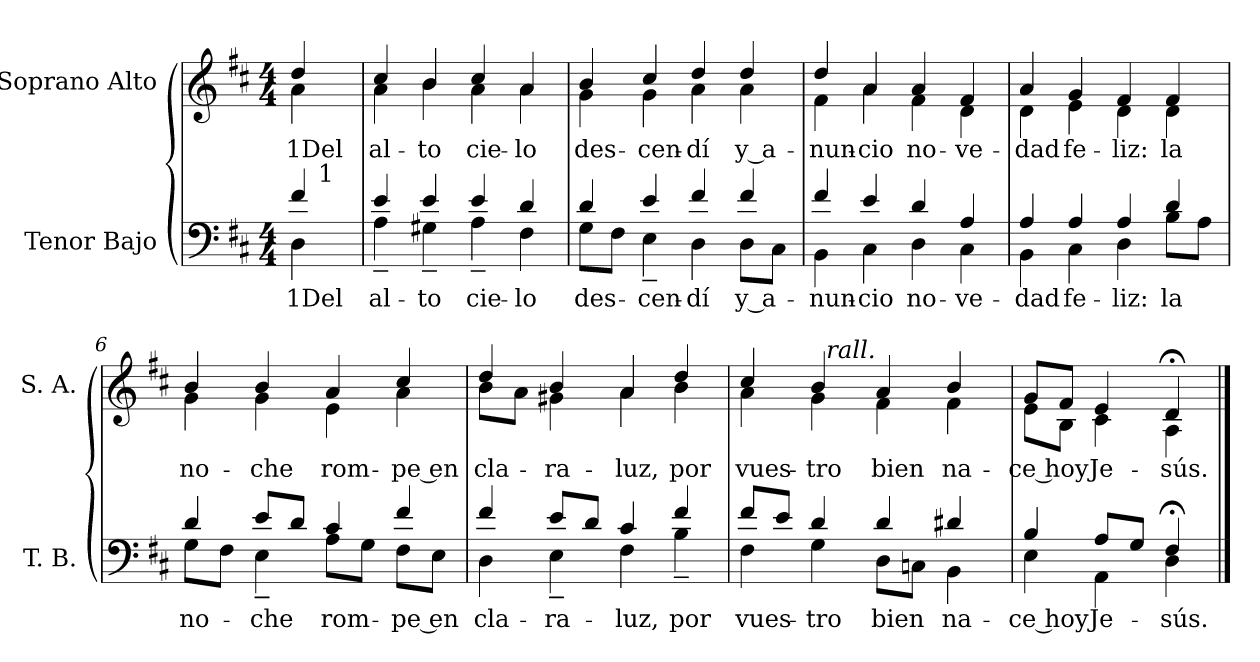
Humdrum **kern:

**kern	**text	**kern	**text
*part2	*part2	*part1	*part1
*staff2	*staff2	*staff1	*staff1
*I"Tenor Bajo	*	*I"Soprano Alto	*
*I'T. B.	*	*I'S. A.	*
*clefF4	*	*clefG2	*
*k[f#c#]	*	*k[f#c#]	*
*D:	*	*D:	*
*M4/4	*	*M4/4	*
=1	=1	=1	=1
!	!	!LO:TX:a:t=Andante	!
!	!LO:LY:a	!	!LO:LY:b
*^	*	*^	*
*	*^	*	*	*	*
4f#/	4D\	16.ryy	1­Del	4dd/	4a\	1­Del
!	!	!LO:TX:a:t=1	!	!	!	!
.	.	8ryy	.	.	.	.
.	.	32ryy	.	.	.	.
=2	=2	=2	=2	=2	=2	=2
!	!	!	!LO:LY:a	!	!	!LO:LY:b
*	*v	*v	*	*	*	*
4e/	4A~<\	al-	4cc#/	4a\	al-
!	!	!LO:LY:a	!	!	!LO:LY:b
4e/	4G#X~<\	-to	4b/	4b\	-to
!	!	!LO:LY:a	!	!	!LO:LY:b
4e/	4A~<\	cie-	4cc#/	4a\	cie-
!	!	!LO:LY:a	!	!	!LO:LY:b
4d/	4F#\	-lo	4a/	4a\	-lo
=3	=3	=3	=3	=3	=3
!	!	!LO:LY:a	!	!	!LO:LY:b
4d/	8G\L	des-	4b/	4g\	des-
.	8F#\J	.	.	.	.
!	!	!LO:LY:a	!	!	!LO:LY:b
4e/	4E~<\	-cen-	4cc#/	4g\	-cen-
!	!	!LO:LY:a	!	!	!LO:LY:b
4f#/	4D\	-dí	4dd/	4a\	-dí
!	!	!LO:LY:a:rj	!	!	!LO:LY:b:rj
4f#/	8D\L	y a-	4dd/	4a\	y a-
.	8C#\J	.	.	.	.
=4	=4	=4	=4	=4	=4
!	!	!LO:LY:a	!	!	!LO:LY:b
4f#/	4BB\	-nun-	4dd/	4f#\	-nun-
!	!	!LO:LY:a:rj	!	!	!LO:LY:b:rj
4e/	4C#\	-cio	4a/	4a\	-cio
!	!	!LO:LY:a	!	!	!LO:LY:b
4d/	4D\	no-	4a/	4f#\	no-
!	!	!LO:LY:a	!	!	!LO:LY:b
4A/	4C#\	-ve-	4f#/	4d\	-ve-
=5	=5	=5	=5	=5	=5
!	!	!LO:LY:a	!	!	!LO:LY:b
4A/	4BB\	-dad	4a/	4d\	-dad
!	!	!LO:LY:a	!	!	!LO:LY:b
4A/	4C#\	fe-	4g/	4e\	fe-
!	!	!LO:LY:a	!	!	!LO:LY:b
4A/	4D\	-liz:	4f#/	4d\	-liz:
!	!	!LO:LY:a	!	!	!LO:LY:b
4d/	8B\L	la	4f#/	4d\	la
.	8A\J	.	.	.	.
!!LO:LB:g=z	!!
=6	=6	=6	=6	=6	=6
!	!	!LO:LY:a	!	!	!LO:LY:b
4d/	8G\L	no-	4b/	4g\	no-
.	8F#\J	.	.	.	.
!	!	!LO:LY:a	!	!	!LO:LY:b
8e/L	4E~<\	-che	4b/	4g\	-che
8d/J	.	.	.	.	.
!	!	!LO:LY:a	!	!	!LO:LY:b
4c#/	8A\L	rom-	4a/	4e\	rom-
.	8G\J	.	.	.	.
!	!	!LO:LY:a:rj	!	!	!LO:LY:b:rj
4f#/	8F#\L	-pe en	4cc#/	4a\	-pe en
.	8E\J	.	.	.	.
=7	=7	=7	=7	=7	=7
!	!	!LO:LY:a	!	!	!LO:LY:b
4f#/	4D\	cla-	4dd/	8b\L	cla-
.	.	.	.	8a\J	.
!	!	!LO:LY:a	!	!	!LO:LY:b
8e/L	4E~<\	-ra-	4b/	4g#X\	-ra-
8d/J	.	.	.	.	.
!	!	!LO:LY:a	!	!	!LO:LY:b
4c#/	4F#\	-luz,	4a/	4a\	-luz,
!	!	!LO:LY:a	!	!	!LO:LY:b
4f#/	4B~<\	por	4dd/	4b\	por
=8	=8	=8	=8	=8	=8
!	!	!LO:LY:a	!	!	!LO:LY:b
*	*	*	*	*^	*
8f#/L	4F#\	vues-	4cc#/	4a\	4ryy	vues-
8e/J	.	.	.	.	.	.
!	!	!LO:LY:a	!	!	!	!LO:LY:b
4d/	4G\	-tro	4b/	4g\	32ryy	-tro
!	!	!	!	!	!LO:TX:a:i:t=rall.	!
.	.	.	.	.	2ryy	.
!	!	!LO:LY:a	!	!	!	!LO:LY:b
4d/	8D\L	bien	4a/	4f#\	.	bien
.	8Cn\J	.	.	.	.	.
!	!	!LO:LY:a	!	!	!	!LO:LY:b
4d#X/	4BB\	na-	4b/	4f#\	.	na-
.	.	.	.	.	8..ryy	.
=9	=9	=9	=9	=9	=9	=9
!	!	!LO:LY:a:rj	!	!	!	!LO:LY:b:rj
*	*	*	*	*v	*v	*
4B/	4E\	-ce hoy	8g/L	8e\L	-ce hoy
.	.	.	8f#/J	8B\J	.
!	!	!LO:LY:a	!	!	!LO:LY:b
8A/L	4AA\	Je-	4e/	4c#\	Je-
8G/J	.	.	.	.	.
!	!	!LO:LY:a	!	!	!LO:LY:b
4F#;/	4D\	-sús.	4d;</	4A\	-sús.
*v	*v	*	*	*	*
*	*	*v	*v	*
==	==	==	==
*-	*-	*-	*-
